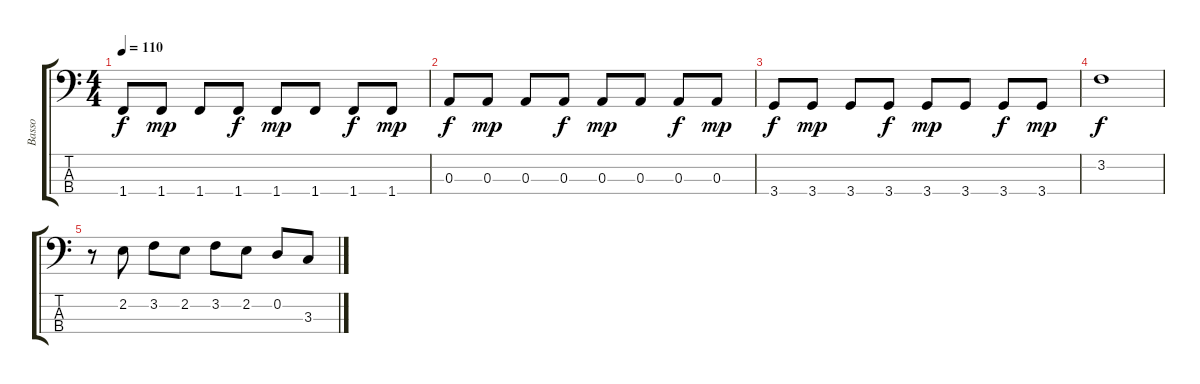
\track ("Basso" "Basso") {instrument electricbasspick}
\staff {score tabs}
\tuning (G2 D2 A1 E1) {hide}
\ts (4 4)
\tempo 110
\clef f4
\ks c
1.4.8{dy f} 1.4.8{dy mp} 1.4.8 1.4.8{dy f} 1.4.8{dy mp} 1.4.8 1.4.8{dy f} 1.4.8{dy mp} |
0.3.8{dy f} 0.3.8{dy mp} 0.3.8 0.3.8{dy f} 0.3.8{dy mp} 0.3.8 0.3.8{dy f} 0.3.8{dy mp} |
3.4.8{dy f} 3.4.8{dy mp} 3.4.8 3.4.8{dy f} 3.4.8{dy mp} 3.4.8 3.4.8{dy f} 3.4.8{dy mp} |
3.2.1{dy f} |
r.8 2.2.8 3.2.8 2.2.8 3.2.8 2.2.8 0.2.8 3.3.8
